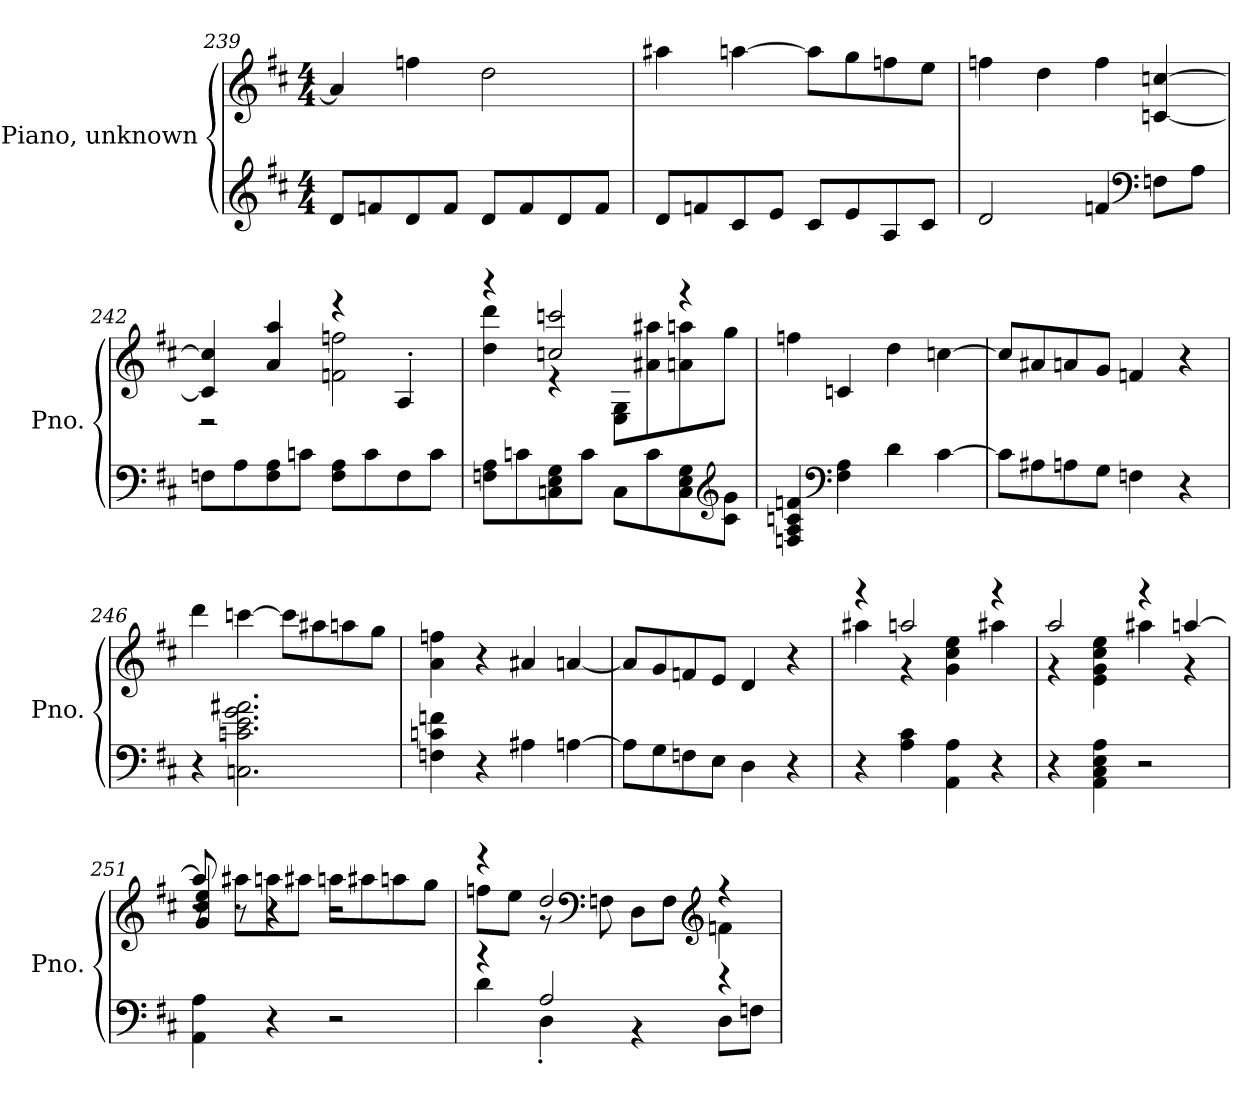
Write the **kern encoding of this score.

**kern	**kern
*part1	*part1
*staff2	*staff1
*I"Piano, unknown	*
*I'Pno.	*
!!LO:LB:g=z
*clefG2	*clefG2
*k[f#c#]	*k[f#c#]
*M4/4	*M4/4
=239	=239
8d/L	4a/]
8fn/	.
8d/	4ffn\
8f/J	.
8d/L	2dd\
8f/	.
8d/	.
8f/J	.
=240	=240
8d/L	4aa#X\
8fn/	.
8c#/	[4aan\
8e/J	.
8c#/L	8aa\L]
8e/	8gg\
8A/	8ffn\
8c#/J	8ee\J
=241	=241
2d/	4ffn\
.	4dd\
4fn/	4ff\
*clefF4	*
8Fn\L	[4cn/ [4ccn/
8A\J	.
=242	=242
*	*^
8Fn\L	4c/] 4cc/]	2r
8A\	.	.
8F\ 8A\	4a/ 4aa/	.
8cn\J	.	.
8F\ 8A\L	4r	2fn\ 2ffn\
8c\	.	.
8F\	4A'/	.
8c\J	.	.
!!LO:LB:g=z	!!
=243	=243	=243
8Fn\ 8A\L	4r	4dd\ 4ddd\
8cn\	.	.
8Cn\ 8E\ 8G\	2ccn/ 2cccn/	4r
8c\J	.	.
8C\L	.	8E\ 8G\L
8c\	.	8a#X\ 8aa#X\
8C\ 8E\ 8G\	4r	8an\ 8aan\
*clefG2	*	*
8c\ 8g\J	.	8gg\J
*	*v	*v
=244	=244
4Fn/ 4A/ 4cn/ 4fn/	4ffn\
*clefF4	*
4F\ 4A\	4cn/
4d\	4dd\
[4c\	[4ccn\
=245	=245
8c\L]	8cc/L]
8A#X\	8a#X/
8An\	8an/
8G\J	8g/J
4Fn\	4fn/
4r	4r
=246	=246
4r	4ddd\
2.Cn\ 2.cn\ 2.e\ 2.g\ 2.a#X\	[4cccn\
.	8ccc\L]
.	8aa#X\
.	8aan\
.	8gg\J
!!LO:PB:g=z
=247	=247
4Fn\ 4cn\ 4fn\	4a\ 4ffn\
4r	4r
4A#X\	4a#X/
[4An\	[4an/
=248	=248
8A\L]	8a/L]
8G\	8g/
8Fn\	8fn/
8E\J	8e/J
4D\	4d/
4r	4r
=249	=249
*	*^
4r	4r	4aa#X\
4A\ 4c#\	2aan/	4r
4AA\ 4A\	.	4g\ 4cc#\ 4ee\
4r	4r	4aa#X\
=250	=250	=250
4r	2aa/	4r
4AA\ 4C#\ 4E\ 4A\	.	4e\ 4g\ 4cc#\ 4ee\
2r	4r	4aa#X\
.	[4aan/	4r
=251	=251	=251
*	*	*^
4AA\ 4A\	8aa/]	8r	4g/ 4cc#/ 4ee/
.	8r	8aa#X\L	.
4r	4r	8aan\	4r
.	.	8aa#X\J	.
2r	2r	8aan\L	2r
.	.	8aa#X\	.
.	.	8aan\	.
.	.	8gg\J	.
*	*	*v	*v
!!LO:LB:g=z
=252	=252	=252
*^	*	*
4r	4d\	4r	8ffn\L
.	.	.	8ee\J
2A/	4D'\	2dd/	8r
*	*	*clefF4	*
.	.	.	8Fn\
.	4r	.	8D\L
.	.	.	8F\J
*	*	*clefG2	*
4r	8D\L	4r	4fn\
.	8Fn\J	.	.
*v	*v	*	*
*	*v	*v
=	=
*-	*-
